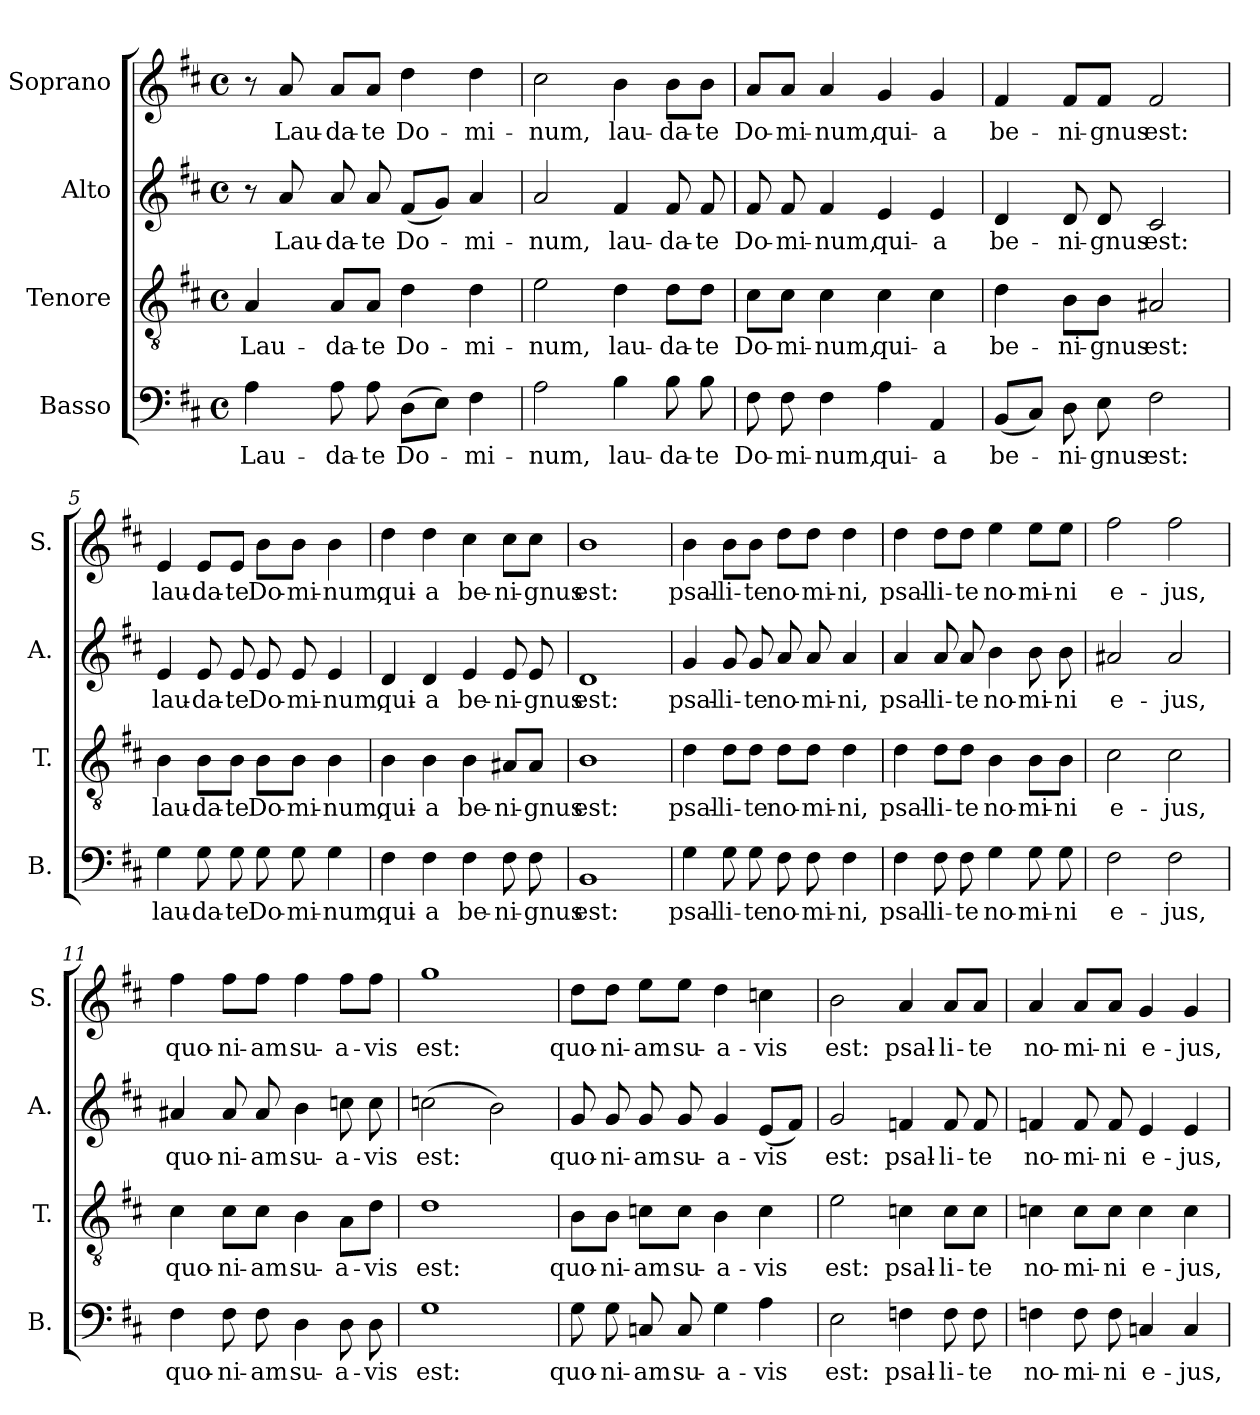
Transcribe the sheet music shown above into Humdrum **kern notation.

**kern	**text	**kern	**text	**kern	**text	**kern	**text
*part4	*part4	*part3	*part3	*part2	*part2	*part1	*part1
*staff4	*staff4	*staff3	*staff3	*staff2	*staff2	*staff1	*staff1
*I"Basso	*	*I"Tenore	*	*I"Alto	*	*I"Soprano	*
*I'B.	*	*I'T.	*	*I'A.	*	*I'S.	*
!!LO:PB:g=z
*stria5	*	*stria5	*	*stria5	*	*stria5	*
*clefF4	*	*clefGv2	*	*clefG2	*	*clefG2	*
*k[f#c#]	*	*k[f#c#]	*	*k[f#c#]	*	*k[f#c#]	*
*D:	*	*D:	*	*D:	*	*D:	*
*M4/4	*	*M4/4	*	*M4/4	*	*M4/4	*
*met(c)	*	*met(c)	*	*met(c)	*	*met(c)	*
=1	=1	=1	=1	=1	=1	=1	=1
!	!LO:LY:b:cj	!	!LO:LY:b:cj	!	!	!	!
4A\	Lau-	4A/	Lau-	8r	.	8r	.
!	!	!	!	!	!LO:LY:b:cj	!	!LO:LY:b:cj
.	.	.	.	8a/	Lau-	8a/	Lau-
!	!LO:LY:b:cj	!	!LO:LY:b:cj	!	!LO:LY:b:rj	!	!LO:LY:b:cj
8A\	-da-	8A/L	-da-	8a/	-da-	8a/L	-da-
!	!LO:LY:b:cj	!	!LO:LY:b:cj	!	!LO:LY:b:cj	!	!LO:LY:b:cj
8A\	-te	8A/J	-te	8a/	-te	8a/J	-te
!	!LO:LY:b	!	!LO:LY:b:cj	!	!LO:LY:b	!	!LO:LY:b:cj
(>8D\L	Do-	4d\	Do-	(<8f#/L	Do-	4dd\	Do-
8E\J)	.	.	.	8g/J)	.	.	.
!	!LO:LY:b:cj	!	!LO:LY:b:cj	!	!LO:LY:b:cj	!	!LO:LY:b:cj
4F#\	-mi-	4d\	-mi-	4a/	-mi-	4dd\	-mi-
=2	=2	=2	=2	=2	=2	=2	=2
!	!LO:LY:b:cj	!	!LO:LY:b:cj	!	!LO:LY:b:cj	!	!LO:LY:b:cj
2A\	-num,	2e\	-num,	2a/	-num,	2cc#\	-num,
!	!LO:LY:b:cj	!	!LO:LY:b:cj	!	!LO:LY:b:cj	!	!LO:LY:b:cj
4B\	lau-	4d\	lau-	4f#/	lau-	4b\	lau-
!	!LO:LY:b:cj	!	!LO:LY:b:cj	!	!LO:LY:b:cj	!	!LO:LY:b:cj
8B\	-da-	8d\L	-da-	8f#/	-da-	8b\L	-da-
!	!LO:LY:b:cj	!	!LO:LY:b:cj	!	!LO:LY:b:cj	!	!LO:LY:b:cj
8B\	-te	8d\J	-te	8f#/	-te	8b\J	-te
=3	=3	=3	=3	=3	=3	=3	=3
!	!LO:LY:b:cj	!	!LO:LY:b:cj	!	!LO:LY:b:cj	!	!LO:LY:b:cj
8F#\	Do-	8c#\L	Do-	8f#/	Do-	8a/L	Do-
!	!LO:LY:b	!	!LO:LY:b	!	!LO:LY:b	!	!LO:LY:b
8F#\	-mi-	8c#\J	-mi-	8f#/	-mi-	8a/J	-mi-
!	!LO:LY:b:cj	!	!LO:LY:b:cj	!	!LO:LY:b:cj	!	!LO:LY:b:cj
4F#\	-num,	4c#\	-num,	4f#/	-num,	4a/	-num,
!	!LO:LY:b:cj	!	!LO:LY:b:cj	!	!LO:LY:b:cj	!	!LO:LY:b:cj
4A\	qui-	4c#\	qui-	4e/	qui-	4g/	qui-
!	!LO:LY:b:cj	!	!LO:LY:b:cj	!	!LO:LY:b:cj	!	!LO:LY:b:cj
4AA/	-a	4c#\	-a	4e/	-a	4g/	-a
!!LO:LB:g=z
=4	=4	=4	=4	=4	=4	=4	=4
!	!LO:LY:b:cj	!	!LO:LY:b:cj	!	!LO:LY:b:cj	!	!LO:LY:b:cj
(<8BB/L	be-	4d\	be-	4d/	be-	4f#/	be-
8C#/J)	.	.	.	.	.	.	.
!	!LO:LY:b:cj	!	!LO:LY:b:cj	!	!LO:LY:b:cj	!	!LO:LY:b:cj
8D\	-ni-	8B\L	-ni-	8d/	-ni-	8f#/L	-ni-
!	!LO:LY:b:cj	!	!LO:LY:b:cj	!	!LO:LY:b:cj	!	!LO:LY:b:cj
8E\	-gnus	8B\J	-gnus	8d/	-gnus	8f#/J	-gnus
!	!LO:LY:b:cj	!	!LO:LY:b:cj	!	!LO:LY:b:cj	!	!LO:LY:b:cj
2F#\	est:	2A#X/	est:	2c#/	est:	2f#/	est:
=5	=5	=5	=5	=5	=5	=5	=5
!	!LO:LY:b:cj	!	!LO:LY:b:cj	!	!LO:LY:b:cj	!	!LO:LY:b:cj
4G\	lau-	4B\	lau-	4e/	lau-	4e/	lau-
!	!LO:LY:b:cj	!	!LO:LY:b:cj	!	!LO:LY:b:cj	!	!LO:LY:b:cj
8G\	-da-	8B\L	-da-	8e/	-da-	8e/L	-da-
!	!LO:LY:b:cj	!	!LO:LY:b:cj	!	!LO:LY:b:cj	!	!LO:LY:b:cj
8G\	-te	8B\J	-te	8e/	-te	8e/J	-te
!	!LO:LY:b:cj	!	!LO:LY:b:cj	!	!LO:LY:b:cj	!	!LO:LY:b:cj
8G\	Do-	8B\L	Do-	8e/	Do-	8b\L	Do-
!	!LO:LY:b:cj	!	!LO:LY:b:cj	!	!LO:LY:b:cj	!	!LO:LY:b:cj
8G\	-mi-	8B\J	-mi-	8e/	-mi-	8b\J	-mi-
!	!LO:LY:b:cj	!	!LO:LY:b:cj	!	!LO:LY:b:cj	!	!LO:LY:b:cj
4G\	-num,	4B\	-num,	4e/	-num,	4b\	-num,
=6	=6	=6	=6	=6	=6	=6	=6
!	!LO:LY:b:cj	!	!LO:LY:b:cj	!	!LO:LY:b:cj	!	!LO:LY:b:cj
4F#\	qui-	4B\	qui-	4d/	qui-	4dd\	qui-
!	!LO:LY:b:cj	!	!LO:LY:b:cj	!	!LO:LY:b:cj	!	!LO:LY:b:cj
4F#\	-a	4B\	-a	4d/	-a	4dd\	-a
!	!LO:LY:b:cj	!	!LO:LY:b:cj	!	!LO:LY:b:cj	!	!LO:LY:b:cj
4F#\	be-	4B\	be-	4e/	be-	4cc#\	be-
!	!LO:LY:b	!	!LO:LY:b	!	!LO:LY:b	!	!LO:LY:b
8F#\	-ni-	8A#X/L	-ni-	8e/	-ni-	8cc#\L	-ni-
!	!LO:LY:b:cj	!	!LO:LY:b:cj	!	!LO:LY:b:cj	!	!LO:LY:b:cj
8F#\	-gnus	8A#/J	-gnus	8e/	-gnus	8cc#\J	-gnus
!!LO:LB:g=z
=7	=7	=7	=7	=7	=7	=7	=7
!	!LO:LY:b:cj	!	!LO:LY:b:cj	!	!LO:LY:b:cj	!	!LO:LY:b:cj
1BB	est:	1B	est:	1d	est:	1b	est:
=8	=8	=8	=8	=8	=8	=8	=8
!	!LO:LY:b:cj	!	!LO:LY:b:cj	!	!LO:LY:b:cj	!	!LO:LY:b:cj
4G\	psal-	4d\	psal-	4g/	psal-	4b\	psal-
!	!LO:LY:b:cj	!	!LO:LY:b:cj	!	!LO:LY:b:cj	!	!LO:LY:b:cj
8G\	-li-	8d\L	-li-	8g/	-li-	8b\L	-li-
!	!LO:LY:b:cj	!	!LO:LY:b:cj	!	!LO:LY:b:cj	!	!LO:LY:b:cj
8G\	-te	8d\J	-te	8g/	-te	8b\J	-te
!	!LO:LY:b:cj	!	!LO:LY:b:cj	!	!LO:LY:b:cj	!	!LO:LY:b:cj
8F#\	no-	8d\L	no-	8a/	no-	8dd\L	no-
!	!LO:LY:b:cj	!	!LO:LY:b:cj	!	!LO:LY:b:cj	!	!LO:LY:b:cj
8F#\	-mi-	8d\J	-mi-	8a/	-mi-	8dd\J	-mi-
!	!LO:LY:b:cj	!	!LO:LY:b:cj	!	!LO:LY:b:cj	!	!LO:LY:b:cj
4F#\	-ni,	4d\	-ni,	4a/	-ni,	4dd\	-ni,
=9	=9	=9	=9	=9	=9	=9	=9
!	!LO:LY:b:cj	!	!LO:LY:b:cj	!	!LO:LY:b:cj	!	!LO:LY:b:cj
4F#\	psal-	4d\	psal-	4a/	psal-	4dd\	psal-
!	!LO:LY:b:cj	!	!LO:LY:b:cj	!	!LO:LY:b:cj	!	!LO:LY:b:cj
8F#\	-li-	8d\L	-li-	8a/	-li-	8dd\L	-li-
!	!LO:LY:b:cj	!	!LO:LY:b:cj	!	!LO:LY:b:cj	!	!LO:LY:b:cj
8F#\	-te	8d\J	-te	8a/	-te	8dd\J	-te
!	!LO:LY:b:cj	!	!LO:LY:b:cj	!	!LO:LY:b:cj	!	!LO:LY:b:cj
4G\	no-	4B\	no-	4b\	no-	4ee\	no-
!	!LO:LY:b:cj	!	!LO:LY:b:cj	!	!LO:LY:b:cj	!	!LO:LY:b:cj
8G\	-mi-	8B\L	-mi-	8b\	-mi-	8ee\L	-mi-
!	!LO:LY:b:cj	!	!LO:LY:b:cj	!	!LO:LY:b:cj	!	!LO:LY:b:cj
8G\	-ni	8B\J	-ni	8b\	-ni	8ee\J	-ni
!!LO:PB:g=z
=10	=10	=10	=10	=10	=10	=10	=10
!	!LO:LY:b:cj	!	!LO:LY:b:cj	!	!LO:LY:b:cj	!	!LO:LY:b:cj
2F#\	e-	2c#\	e-	2a#X/	e-	2ff#\	e-
!	!LO:LY:b:cj	!	!LO:LY:b:cj	!	!LO:LY:b:cj	!	!LO:LY:b:cj
2F#\	-jus,	2c#\	-jus,	2a#/	-jus,	2ff#\	-jus,
=11	=11	=11	=11	=11	=11	=11	=11
!	!LO:LY:b:cj	!	!LO:LY:b:cj	!	!LO:LY:b:cj	!	!LO:LY:b:cj
4F#\	quo-	4c#\	quo-	4a#X/	quo-	4ff#\	quo-
!	!LO:LY:b:cj	!	!LO:LY:b:cj	!	!LO:LY:b:cj	!	!LO:LY:b:cj
8F#\	-ni-	8c#\L	-ni-	8a#/	-ni-	8ff#\L	-ni-
!	!LO:LY:b:cj	!	!LO:LY:b:cj	!	!LO:LY:b:cj	!	!LO:LY:b:cj
8F#\	-am	8c#\J	-am	8a#/	-am	8ff#\J	-am
!	!LO:LY:b:cj	!	!LO:LY:b:cj	!	!LO:LY:b:cj	!	!LO:LY:b:cj
4D\	su-	4B\	su-	4b\	su-	4ff#\	su-
!	!LO:LY:b:cj	!	!LO:LY:b:cj	!	!LO:LY:b:cj	!	!LO:LY:b:cj
8D\	-a-	8A\L	-a-	8ccn\	-a-	8ff#\L	-a-
!	!LO:LY:b:cj	!	!LO:LY:b:cj	!	!LO:LY:b:cj	!	!LO:LY:b:cj
8D\	-vis	8d\J	-vis	8cc\	-vis	8ff#\J	-vis
=12	=12	=12	=12	=12	=12	=12	=12
!	!LO:LY:b:cj	!	!LO:LY:b:cj	!	!LO:LY:b	!	!LO:LY:b:cj
1G	est:	1d	est:	(>2ccn\	est:	1gg	est:
.	.	.	.	2b\)	.	.	.
!!LO:LB:g=z
=13	=13	=13	=13	=13	=13	=13	=13
!	!LO:LY:b:cj	!	!LO:LY:b:cj	!	!LO:LY:b:cj	!	!LO:LY:b:cj
8G\	quo-	8B\L	quo-	8g/	quo-	8dd\L	quo-
!	!LO:LY:b:cj	!	!LO:LY:b:cj	!	!LO:LY:b:cj	!	!LO:LY:b:cj
8G\	-ni-	8B\J	-ni-	8g/	-ni-	8dd\J	-ni-
!	!LO:LY:b:cj	!	!LO:LY:b:cj	!	!LO:LY:b:cj	!	!LO:LY:b:cj
8Cn/	-am	8cn\L	-am	8g/	-am	8ee\L	-am
!	!LO:LY:b:cj	!	!LO:LY:b:cj	!	!LO:LY:b:cj	!	!LO:LY:b:cj
8C/	su-	8c\J	su-	8g/	su-	8ee\J	su-
!	!LO:LY:b:cj	!	!LO:LY:b:cj	!	!LO:LY:b:cj	!	!LO:LY:b:cj
4G\	-a-	4B\	-a-	4g/	-a-	4dd\	-a-
!	!LO:LY:b:cj	!	!LO:LY:b:cj	!	!LO:LY:b	!	!LO:LY:b:cj
4A\	-vis	4c\	-vis	(<8e/L	-vis	4ccn\	-vis
.	.	.	.	8f#/J)	.	.	.
=14	=14	=14	=14	=14	=14	=14	=14
!	!LO:LY:b:cj	!	!LO:LY:b:cj	!	!LO:LY:b:cj	!	!LO:LY:b:cj
2E\	est:	2e\	est:	2g/	est:	2b\	est:
!	!LO:LY:b:cj	!	!LO:LY:b:cj	!	!LO:LY:b:cj	!	!LO:LY:b:cj
4Fn\	psal-	4cn\	psal-	4fn/	psal-	4a/	psal-
!	!LO:LY:b:cj	!	!LO:LY:b:cj	!	!LO:LY:b:cj	!	!LO:LY:b:cj
8F\	-li-	8c\L	-li-	8f/	-li-	8a/L	-li-
!	!LO:LY:b:cj	!	!LO:LY:b:cj	!	!LO:LY:b:cj	!	!LO:LY:b:cj
8F\	-te	8c\J	-te	8f/	-te	8a/J	-te
=15	=15	=15	=15	=15	=15	=15	=15
!	!LO:LY:b:cj	!	!LO:LY:b:cj	!	!LO:LY:b:cj	!	!LO:LY:b:cj
4Fn\	no-	4cn\	no-	4fn/	no-	4a/	no-
!	!LO:LY:b:cj	!	!LO:LY:b:cj	!	!LO:LY:b:cj	!	!LO:LY:b:cj
8F\	-mi-	8c\L	-mi-	8f/	-mi-	8a/L	-mi-
!	!LO:LY:b:cj	!	!LO:LY:b:cj	!	!LO:LY:b:cj	!	!LO:LY:b:cj
8F\	-ni	8c\J	-ni	8f/	-ni	8a/J	-ni
!	!LO:LY:b:cj	!	!LO:LY:b:cj	!	!LO:LY:b:cj	!	!LO:LY:b:cj
4Cn/	e-	4c\	e-	4e/	e-	4g/	e-
!	!LO:LY:b:cj	!	!LO:LY:b:cj	!	!LO:LY:b:cj	!	!LO:LY:b:cj
4C/	-jus,	4c\	-jus,	4e/	-jus,	4g/	-jus,
=	=	=	=	=	=	=	=
*-	*-	*-	*-	*-	*-	*-	*-
